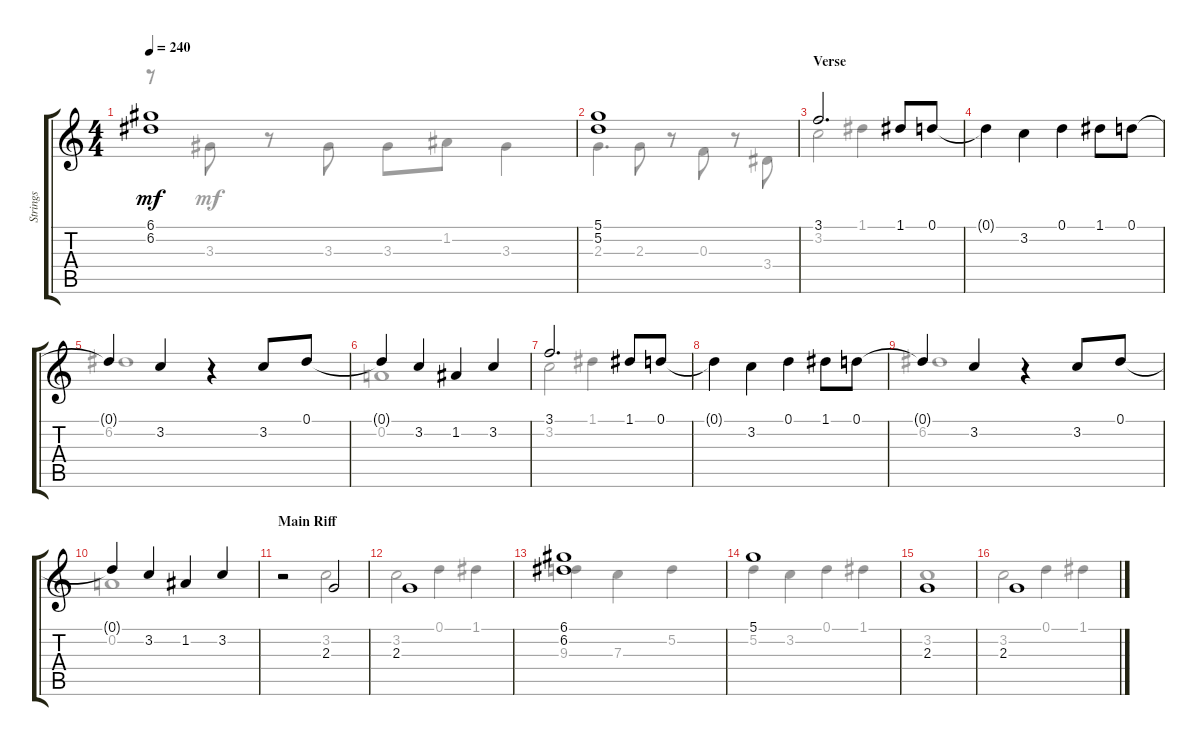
\track ("Strings" "Strings") {instrument electricguitarclean}
\staff {score tabs}
\tuning (D4 A3 F3 C3 G2 C2) {hide}
\voice
\ts (4 4)
\tempo 240
\clef g2
\ks aminor
(6.1 6.2).1{dy mf} |
(5.1 5.2).1 |
\section ("" "Verse")
3.1.2{d} 1.1.8 0.1.8 |
0.1{t}.4 3.2.4 0.1.4 1.1.8 0.1.8 |
0.1{t}.4 3.2.4 r.4 3.2.8 0.1.8 |
0.1{t}.4 3.2.4 1.2.4 3.2.4 |
3.1.2{d} 1.1.8 0.1.8 |
0.1{t}.4 3.2.4 0.1.4 1.1.8 0.1.8 |
0.1{t}.4 3.2.4 r.4 3.2.8 0.1.8 |
0.1{t}.4 3.2.4 1.2.4 3.2.4 |
\section ("" "Main Riff")
r.2 2.3.2 |
2.3.1 |
(6.1 6.2).1 |
5.1.1 |
2.3.1 |
2.3.1
\voice
\clef g2
\ottava regular
\simile none
\ks aminor
r.8{dy mf} 3.3.8 r.8 3.3.8 3.3.8 1.2.8 3.3.4 |
2.3.4{d} 2.3.8 r.8 0.3.8 r.8 3.4.8 |
3.2.2 1.1.4 |
|
6.2.1 |
0.2.1 |
3.2.2 1.1.4 |
|
6.2.1 |
0.2.1 |
r.2 3.2.2 |
3.2.2 0.1.4 1.1.4 |
9.3.4 7.3.4 5.2.4 |
5.2.4 3.2.4 0.1.4 1.1.4 |
3.2.1 |
3.2.2 0.1.4 1.1.4
